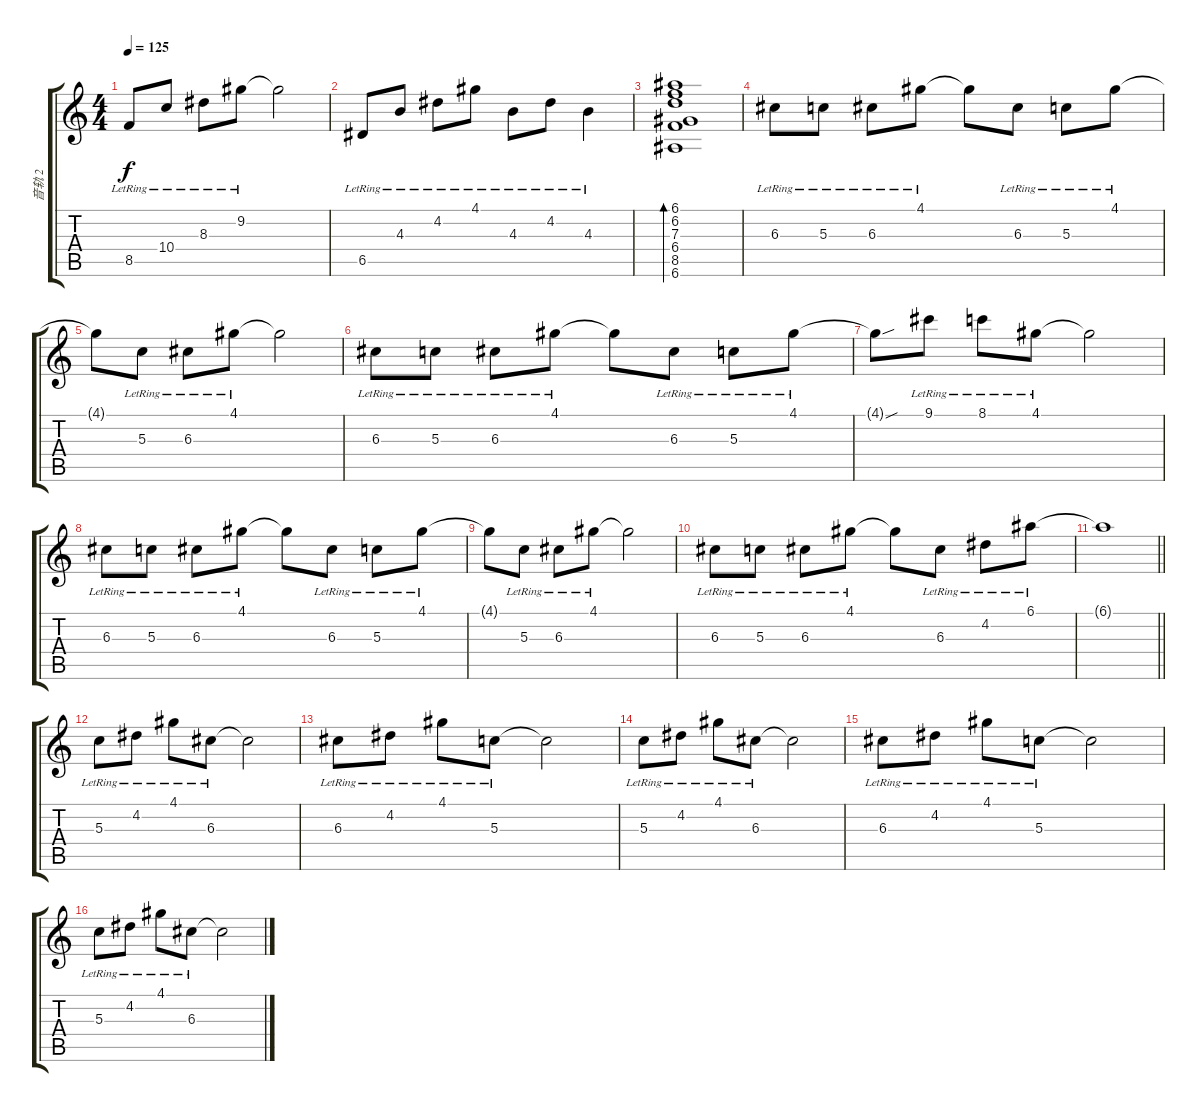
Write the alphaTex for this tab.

\track ("音轨 2" "音轨 2") {instrument electricguitarjazz}
\staff {score tabs}
\tuning (E4 B3 G3 D3 A2 E2) {hide}
\ts (4 4)
\tempo 125
\clef g2
\ks c
8.5{lr}.8{dy f} 10.4{lr}.8 8.3{lr}.8 9.2{lr}.8 9.2{t}.2 |
6.5{lr}.8 4.3{lr}.8 4.2{lr}.8 4.1{lr}.8 4.3{lr}.8 4.2{lr}.8 4.3{lr}.4 |
(6.1 6.2 7.3 6.4 8.5 6.6).1{bd 240} |
6.3{lr}.8 5.3{lr}.8 6.3{lr}.8 4.1{lr}.8 4.1{t}.8 6.3{lr}.8 5.3{lr}.8 4.1{lr}.8 |
4.1{t}.8 5.3{lr}.8 6.3{lr}.8 4.1{lr}.8 4.1{t}.2 |
6.3{lr}.8 5.3{lr}.8 6.3{lr}.8 4.1{lr}.8 4.1{t}.8 6.3{lr}.8 5.3{lr}.8 4.1{lr}.8 |
4.1{sou t}.8 9.1{lr}.8 8.1{lr}.8 4.1{lr}.8 4.1{t}.2 |
6.3{lr}.8 5.3{lr}.8 6.3{lr}.8 4.1{lr}.8 4.1{t}.8 6.3{lr}.8 5.3{lr}.8 4.1{lr}.8 |
4.1{t}.8 5.3{lr}.8 6.3{lr}.8 4.1{lr}.8 4.1{t}.2 |
6.3{lr}.8 5.3{lr}.8 6.3{lr}.8 4.1{lr}.8 4.1{t}.8 6.3{lr}.8 4.2{lr}.8 6.1{lr}.8 |
\barLineRight lightlight
6.1{t}.1 |
5.3{lr}.8 4.2{lr}.8 4.1{lr}.8 6.3{lr}.8 6.3{t}.2 |
6.3{lr}.8 4.2{lr}.8 4.1{lr}.8 5.3{lr}.8 5.3{t}.2 |
5.3{lr}.8 4.2{lr}.8 4.1{lr}.8 6.3{lr}.8 6.3{t}.2 |
6.3{lr}.8 4.2{lr}.8 4.1{lr}.8 5.3{lr}.8 5.3{t}.2 |
5.3{lr}.8 4.2{lr}.8 4.1{lr}.8 6.3{lr}.8 6.3{t}.2
